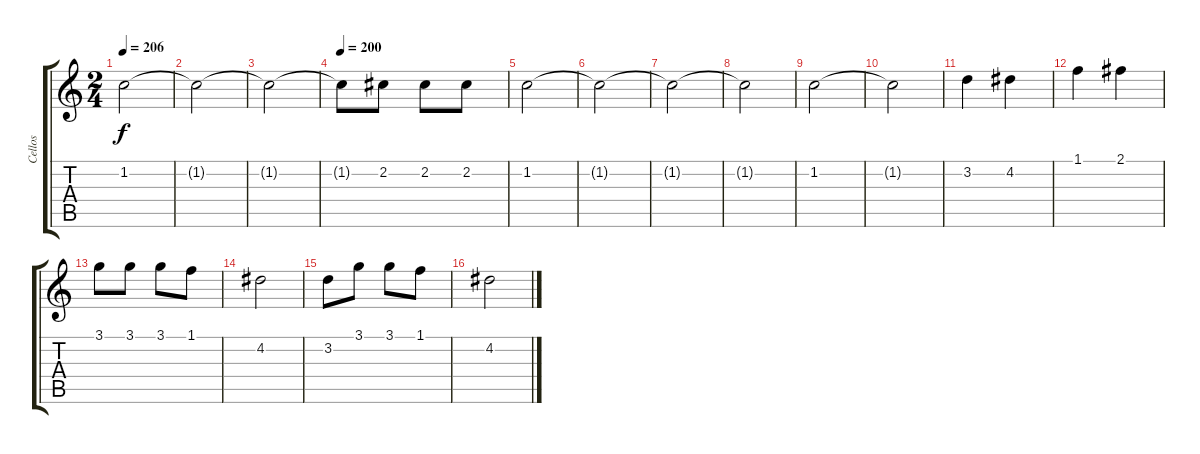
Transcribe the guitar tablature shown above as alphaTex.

\track ("Cellos" "Cellos") {instrument contrabass}
\staff {score tabs}
\tuning (E4 B3 G3 D3 A2 E2) {hide}
\ts (2 4)
\tempo 206
\clef g2
\ks c
1.2.2{dy f} |
1.2{t}.2 |
1.2{t}.2 |
\tempo 200
1.2{t}.8 2.2.8 2.2.8 2.2.8 |
1.2.2 |
1.2{t}.2 |
1.2{t}.2 |
1.2{t}.2 |
1.2.2 |
1.2{t}.2 |
3.2.4 4.2.4 |
1.1.4 2.1.4 |
3.1.8 3.1.8 3.1.8 1.1.8 |
4.2.2 |
3.2.8 3.1.8 3.1.8 1.1.8 |
4.2.2
